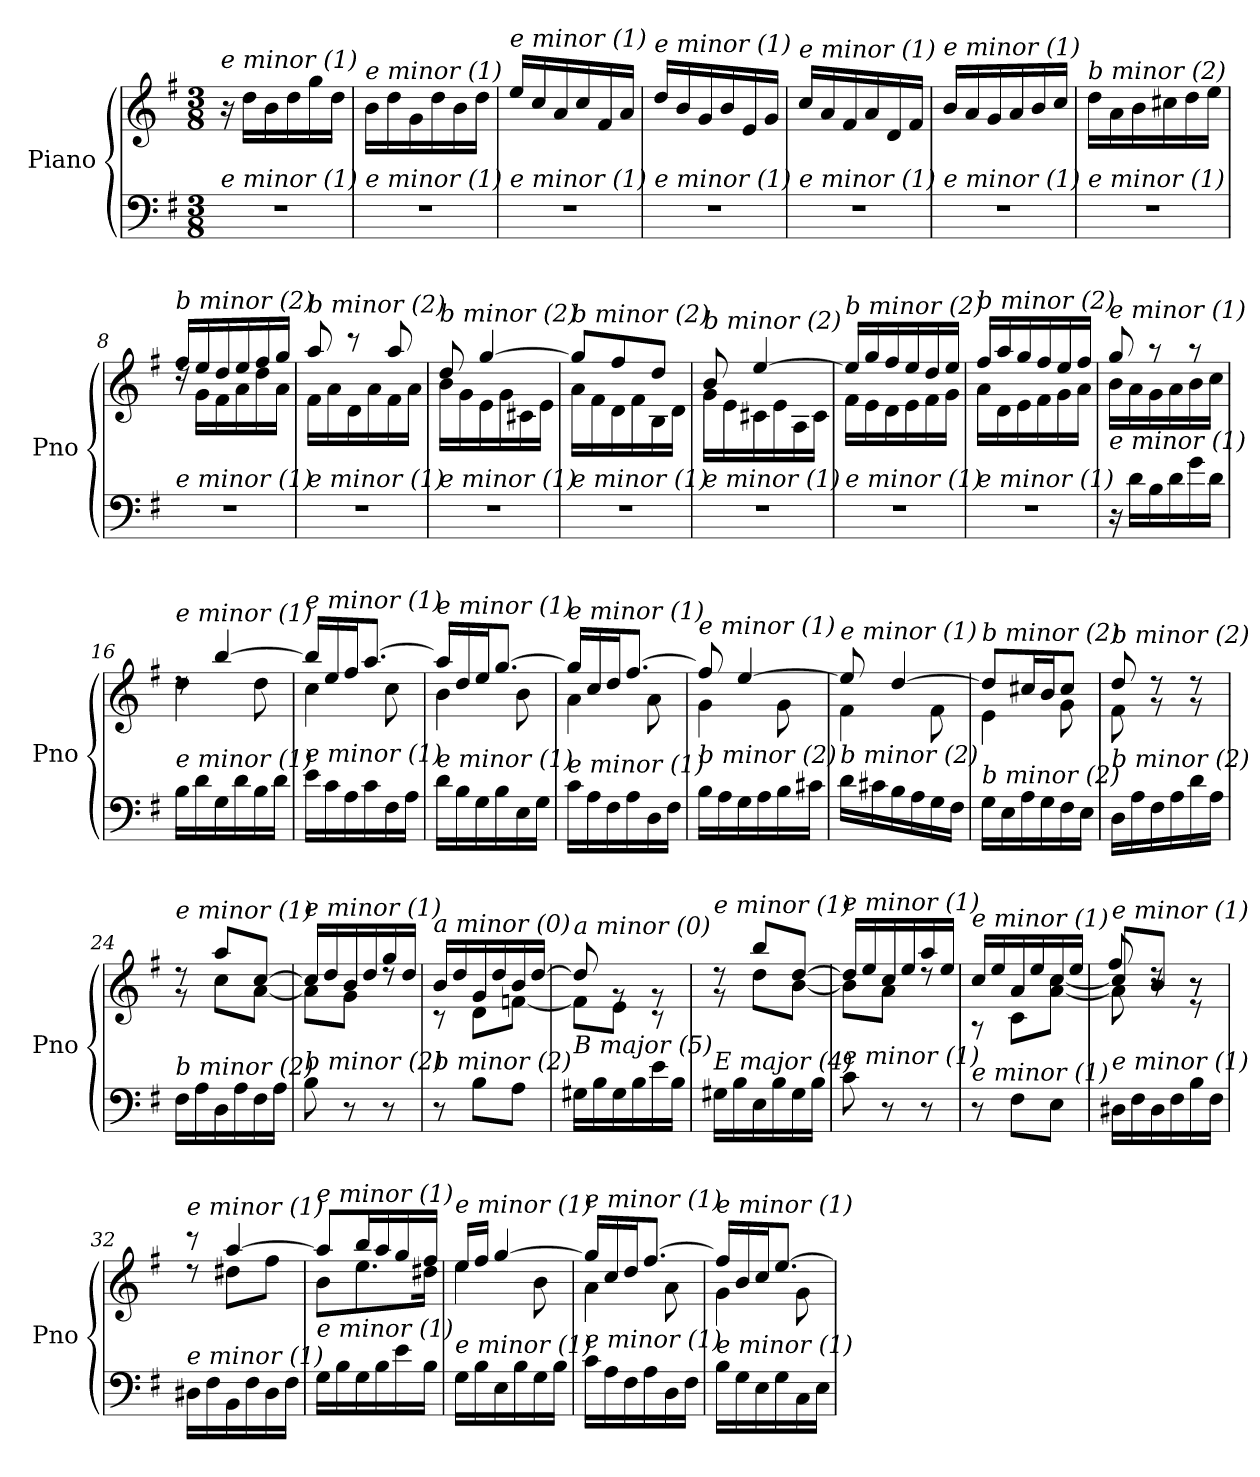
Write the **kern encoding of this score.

**kern	**kern
*part1	*part1
*staff2	*staff1
*I"Piano	*
*I'Pno	*
*clefF4	*clefG2
*k[f#]	*k[f#]
*M3/8	*M3/8
=1	=1
!	!LO:TX:i:t=e minor (1)
!LO:TX:i:t=e minor (1)	!
4.r	16r
.	16dd\LL
.	16b\
.	16dd\
.	16gg\
.	16dd\JJ
=2	=2
!	!LO:TX:i:t=e minor (1)
!LO:TX:i:t=e minor (1)	!
4.r	16b\LL
.	16dd\
.	16g\
.	16dd\
.	16b\
.	16dd\JJ
=3	=3
!	!LO:TX:i:t=e minor (1)
!LO:TX:i:t=e minor (1)	!
4.r	16ee/LL
.	16cc/
.	16a/
.	16cc/
.	16f#/
.	16a/JJ
=4	=4
!	!LO:TX:i:t=e minor (1)
!LO:TX:i:t=e minor (1)	!
4.r	16dd/LL
.	16b/
.	16g/
.	16b/
.	16e/
.	16g/JJ
=5	=5
!	!LO:TX:i:t=e minor (1)
!LO:TX:i:t=e minor (1)	!
4.r	16cc/LL
.	16a/
.	16f#/
.	16a/
.	16d/
.	16f#/JJ
=6	=6
!	!LO:TX:i:t=e minor (1)
!LO:TX:i:t=e minor (1)	!
4.r	16b/LL
.	16a/
.	16g/
.	16a/
.	16b/
.	16cc/JJ
!!LO:LB:g=z
=7	=7
!	!LO:TX:i:t=b minor (2)
!LO:TX:i:t=e minor (1)	!
4.r	16dd\LL
.	16a\
.	16b\
.	16cc#X\
.	16dd\
.	16ee\JJ
=8	=8
*	*^
!	!LO:TX:i:t=b minor (2)	!
!LO:TX:i:t=e minor (1)	!	!
4.r	16ff#/LL	16rdd
.	16ee/	16g\LL
.	16dd/	16f#\
.	16ee/	16a\
.	16ff#/	16dd\
.	16gg/JJ	16a\JJ
=9	=9	=9
!	!LO:TX:i:t=b minor (2)	!
!LO:TX:i:t=e minor (1)	!	!
4.r	8aa/	16f#\LL
.	.	16a\
.	8r	16d\
.	.	16a\
.	8aa/	16f#\
.	.	16a\JJ
=10	=10	=10
!	!LO:TX:i:t=b minor (2)	!
!LO:TX:i:t=e minor (1)	!	!
4.r	8dd/	16b\LL
.	.	16g\
.	[4gg/	16e\
.	.	16g\
.	.	16c#X\
.	.	16e\JJ
=11	=11	=11
!	!LO:TX:i:t=b minor (2)	!
!LO:TX:i:t=e minor (1)	!	!
4.r	8gg/L]	16a\LL
.	.	16f#\
.	8ff#/	16d\
.	.	16f#\
.	8dd/J	16B\
.	.	16d\JJ
=12	=12	=12
!	!LO:TX:i:t=b minor (2)	!
!LO:TX:i:t=e minor (1)	!	!
4.r	8b/	16g\LL
.	.	16e\
.	[4ee/	16c#X\
.	.	16e\
.	.	16A\
.	.	16c#\JJ
!!LO:LB:g=z	!!
=13	=13	=13
!	!LO:TX:i:t=b minor (2)	!
!LO:TX:i:t=e minor (1)	!	!
4.r	16ee/LL]	16f#\LL
.	16gg/	16e\
.	16ff#/	16d\
.	16ee/	16e\
.	16dd/	16f#\
.	16ee/JJ	16g\JJ
=14	=14	=14
!	!LO:TX:i:t=b minor (2)	!
!LO:TX:i:t=e minor (1)	!	!
4.r	16ff#/LL	16a\LL
.	16aa/	16d\
.	16gg/	16e\
.	16ff#/	16f#\
.	16ee/	16g\
.	16ff#/JJ	16a\JJ
=15	=15	=15
!	!LO:TX:i:t=e minor (1)	!
!LO:TX:i:t=e minor (1)	!	!
16r	8gg/	16b\LL
16d\LL	.	16a\
16B\	8r	16g\
16d\	.	16a\
16g\	8r	16b\
16d\JJ	.	16cc\JJ
=16	=16	=16
!	!LO:TX:i:t=e minor (1)	!
!LO:TX:i:t=e minor (1)	!	!
16B\LL	8rdd	4dd\
16d\	.	.
16G\	[4bb/	.
16d\	.	.
16B\	.	8dd\
16d\JJ	.	.
=17	=17	=17
!	!LO:TX:i:t=e minor (1)	!
!LO:TX:i:t=e minor (1)	!	!
16e\LL	16bb/LL]	4cc\
16c\	16ee/	.
16A\	16ff#/J	.
16c\	[8.aa/J	.
16F#\	.	8cc\
16A\JJ	.	.
=18	=18	=18
!	!LO:TX:i:t=e minor (1)	!
!LO:TX:i:t=e minor (1)	!	!
16d\LL	16aa/LL]	4b\
16B\	16dd/	.
16G\	16ee/J	.
16B\	[8.gg/J	.
16E\	.	8b\
16G\JJ	.	.
!!LO:LB:g=z	!!
=19	=19	=19
!	!LO:TX:i:t=e minor (1)	!
!LO:TX:i:t=e minor (1)	!	!
16c\LL	16gg/LL]	4a\
16A\	16cc/	.
16F#\	16dd/J	.
16A\	[8.ff#/J	.
16D\	.	8a\
16F#\JJ	.	.
=20	=20	=20
!	!LO:TX:i:t=e minor (1)	!
!LO:TX:i:t=b minor (2)	!	!
16B\LL	8ff#/]	4g\
16A\	.	.
16G\	[4ee/	.
16A\	.	.
16B\	.	8g\
16c#X\JJ	.	.
=21	=21	=21
!	!LO:TX:i:t=e minor (1)	!
!LO:TX:i:t=b minor (2)	!	!
16d\LL	8ee/]	4f#\
16c#X\	.	.
16B\	[4dd/	.
16A\	.	.
16G\	.	8f#\
16F#\JJ	.	.
=22	=22	=22
!	!LO:TX:i:t=b minor (2)	!
!LO:TX:i:t=b minor (2)	!	!
16G\LL	8dd/L]	4e\
16E\	.	.
16A\	16cc#X/L	.
16G\	16b/J	.
16F#\	8cc#/J	8g\
16E\JJ	.	.
=23	=23	=23
!	!LO:TX:i:t=b minor (2)	!
!LO:TX:i:t=b minor (2)	!	!
16D\LL	8dd/	8f#\
16A\	.	.
16F#\	8rg	8rdd
16A\	.	.
16d\	8rg	8rdd
16A\JJ	.	.
=24	=24	=24
!	!LO:TX:i:t=e minor (1)	!
!LO:TX:i:t=b minor (2)	!	!
16F#\LL	8rg	8rdd
16A\	.	.
16D\	8aa/L	8cc\L
16A\	.	.
16F#\	[8cc/J	[8a\J
16A\JJ	.	.
!!LO:LB:g=z	!!
=25	=25	=25
!	!LO:TX:i:t=e minor (1)	!
!LO:TX:i:t=b minor (2)	!	!
8B\	16cc/LL]	8a\L]
.	16dd/	.
8r	16b/	8g\J
.	16dd/	.
8r	16gg/	8rdd
.	16dd/JJ	.
=26	=26	=26
!	!LO:TX:i:t=a minor (0)	!
!LO:TX:i:t=b minor (2)	!	!
8r	16b/LL	8r
.	16dd/	.
8B\L	16g/	8d\L
.	16dd/	.
8A\J	16b/	[8fn\J
.	[16dd/JJ	.
=27	=27	=27
!	!LO:TX:i:t=a minor (0)	!
!LO:TX:i:t=B major (5)	!	!
16G#X\LL	8dd/]	8f\L]
16B\	.	.
16G#\	8rg	8e\J
16B\	.	.
16e\	8rg	8r
16B\JJ	.	.
=28	=28	=28
!	!LO:TX:i:t=e minor (1)	!
!LO:TX:i:t=E major (4)	!	!
16G#X\LL	8rg	8rdd
16B\	.	.
16E\	8bb/L	8dd\L
16B\	.	.
16G#\	[8dd/J	[8b\J
16B\JJ	.	.
=29	=29	=29
!	!LO:TX:i:t=e minor (1)	!
!LO:TX:i:t=e minor (1)	!	!
8c\	16dd/LL]	8b\L]
.	16ee/	.
8r	16cc/	8a\J
.	16ee/	.
8r	16aa/	8rdd
.	16ee/JJ	.
=30	=30	=30
!	!LO:TX:i:t=e minor (1)	!
!LO:TX:i:t=e minor (1)	!	!
8r	16cc/LL	8r
.	16ee/	.
8F#\L	16a/	8c\L
.	16ee/	.
8E\J	16cc/	[8a\ [8cc\J
.	16ee/JJ	.
!!LO:PB:g=z
=31	=31	=31
*	*	*^
!	!LO:TX:i:t=e minor (1)	!	!
!LO:TX:i:t=e minor (1)	!	!	!
16D#X\LL	8cc/L]	8a\]	8ff#/
16F#\	.	.	.
16D#\	8b/J	8r	8rdd
16F#\	.	.	.
16B\	8re	8r	8r
16F#\JJ	.	.	.
*	*	*v	*v
=32	=32	=32
!	!LO:TX:i:t=e minor (1)	!
!LO:TX:i:t=e minor (1)	!	!
16D#X\LL	8r	8rdd
16F#\	.	.
16BB\	[4aa/	8dd#X\L
16F#\	.	.
16D#\	.	8ff#\J
16F#\JJ	.	.
=33	=33	=33
!	!LO:TX:i:t=e minor (1)	!
!LO:TX:i:t=e minor (1)	!	!
16G\LL	8aa/L]	8b\L
16B\	.	.
16G\	16bb/L	8.ee\
16B\	16aa/	.
16e\	16gg/	.
16B\JJ	16ff#/JJ	16dd#X\Jk
=34	=34	=34
!	!LO:TX:i:t=e minor (1)	!
!LO:TX:i:t=e minor (1)	!	!
16G\LL	16ee/LL	4ee\
16B\	16ff#/JJ	.
16E\	[4gg/	.
16B\	.	.
16G\	.	8b\
16B\JJ	.	.
=35	=35	=35
!	!LO:TX:i:t=e minor (1)	!
!LO:TX:i:t=e minor (1)	!	!
16c\LL	16gg/LL]	4a\
16A\	16cc/	.
16F#\	16dd/J	.
16A\	[8.ff#/J	.
16D\	.	8a\
16F#\JJ	.	.
=36	=36	=36
!	!LO:TX:i:t=e minor (1)	!
!LO:TX:i:t=e minor (1)	!	!
16B\LL	16ff#/LL]	4g\
16G\	16b/	.
16E\	16cc/J	.
16G\	[8.ee/J	.
16C\	.	8g\
16E\JJ	.	.
*	*v	*v
=	=
*-	*-
